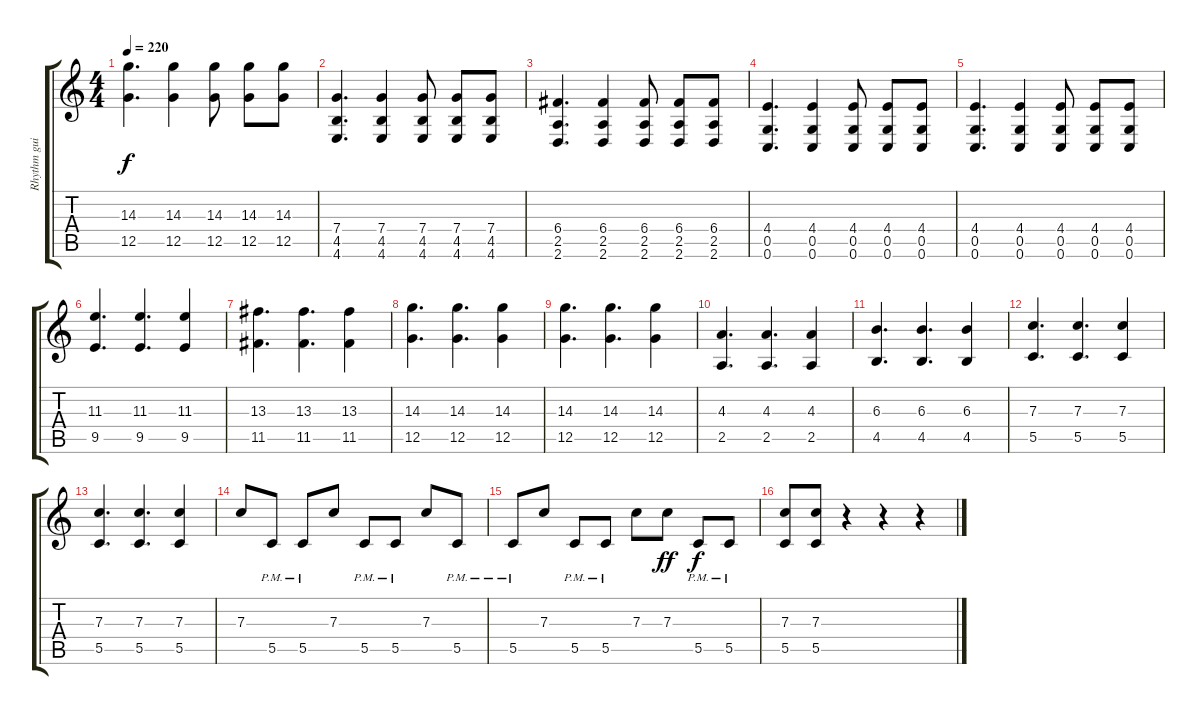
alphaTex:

\track ("Rhythm guitar" "Rhythm gui") {instrument distortionguitar}
\staff {score tabs}
\tuning (D4 A3 F3 C3 G2 C2) {hide}
\ts (4 4)
\tempo 220
\clef g2
\ks c
(14.3 12.5).4{d dy f} (14.3 12.5).4 (14.3 12.5).8 (14.3 12.5).8 (14.3 12.5).8 |
(7.4 4.5 4.6).4{d} (7.4 4.5 4.6).4 (7.4 4.5 4.6).8 (7.4 4.5 4.6).8 (7.4 4.5 4.6).8 |
(6.4 2.5 2.6).4{d} (6.4 2.5 2.6).4 (6.4 2.5 2.6).8 (6.4 2.5 2.6).8 (6.4 2.5 2.6).8 |
(4.4 0.5 0.6).4{d} (4.4 0.5 0.6).4 (4.4 0.5 0.6).8 (4.4 0.5 0.6).8 (4.4 0.5 0.6).8 |
(4.4 0.5 0.6).4{d} (4.4 0.5 0.6).4 (4.4 0.5 0.6).8 (4.4 0.5 0.6).8 (4.4 0.5 0.6).8 |
(11.3 9.5).4{d} (11.3 9.5).4{d} (11.3 9.5).4 |
(13.3 11.5).4{d} (13.3 11.5).4{d} (13.3 11.5).4 |
(14.3 12.5).4{d} (14.3 12.5).4{d} (14.3 12.5).4 |
(14.3 12.5).4{d} (14.3 12.5).4{d} (14.3 12.5).4 |
(4.3 2.5).4{d} (4.3 2.5).4{d} (4.3 2.5).4 |
(6.3 4.5).4{d} (6.3 4.5).4{d} (6.3 4.5).4 |
(7.3 5.5).4{d} (7.3 5.5).4{d} (7.3 5.5).4 |
(7.3 5.5).4{d} (7.3 5.5).4{d} (7.3 5.5).4 |
7.3.8 5.5{pm}.8 5.5{pm}.8 7.3.8 5.5{pm}.8 5.5{pm}.8 7.3.8 5.5{pm}.8 |
5.5{pm}.8 7.3.8 5.5{pm}.8 5.5{pm}.8 7.3.8 7.3.8{dy ff} 5.5{pm}.8{dy f} 5.5{pm}.8 |
(7.3 5.5).8 (7.3 5.5).8 r.4 r.4 r.4
